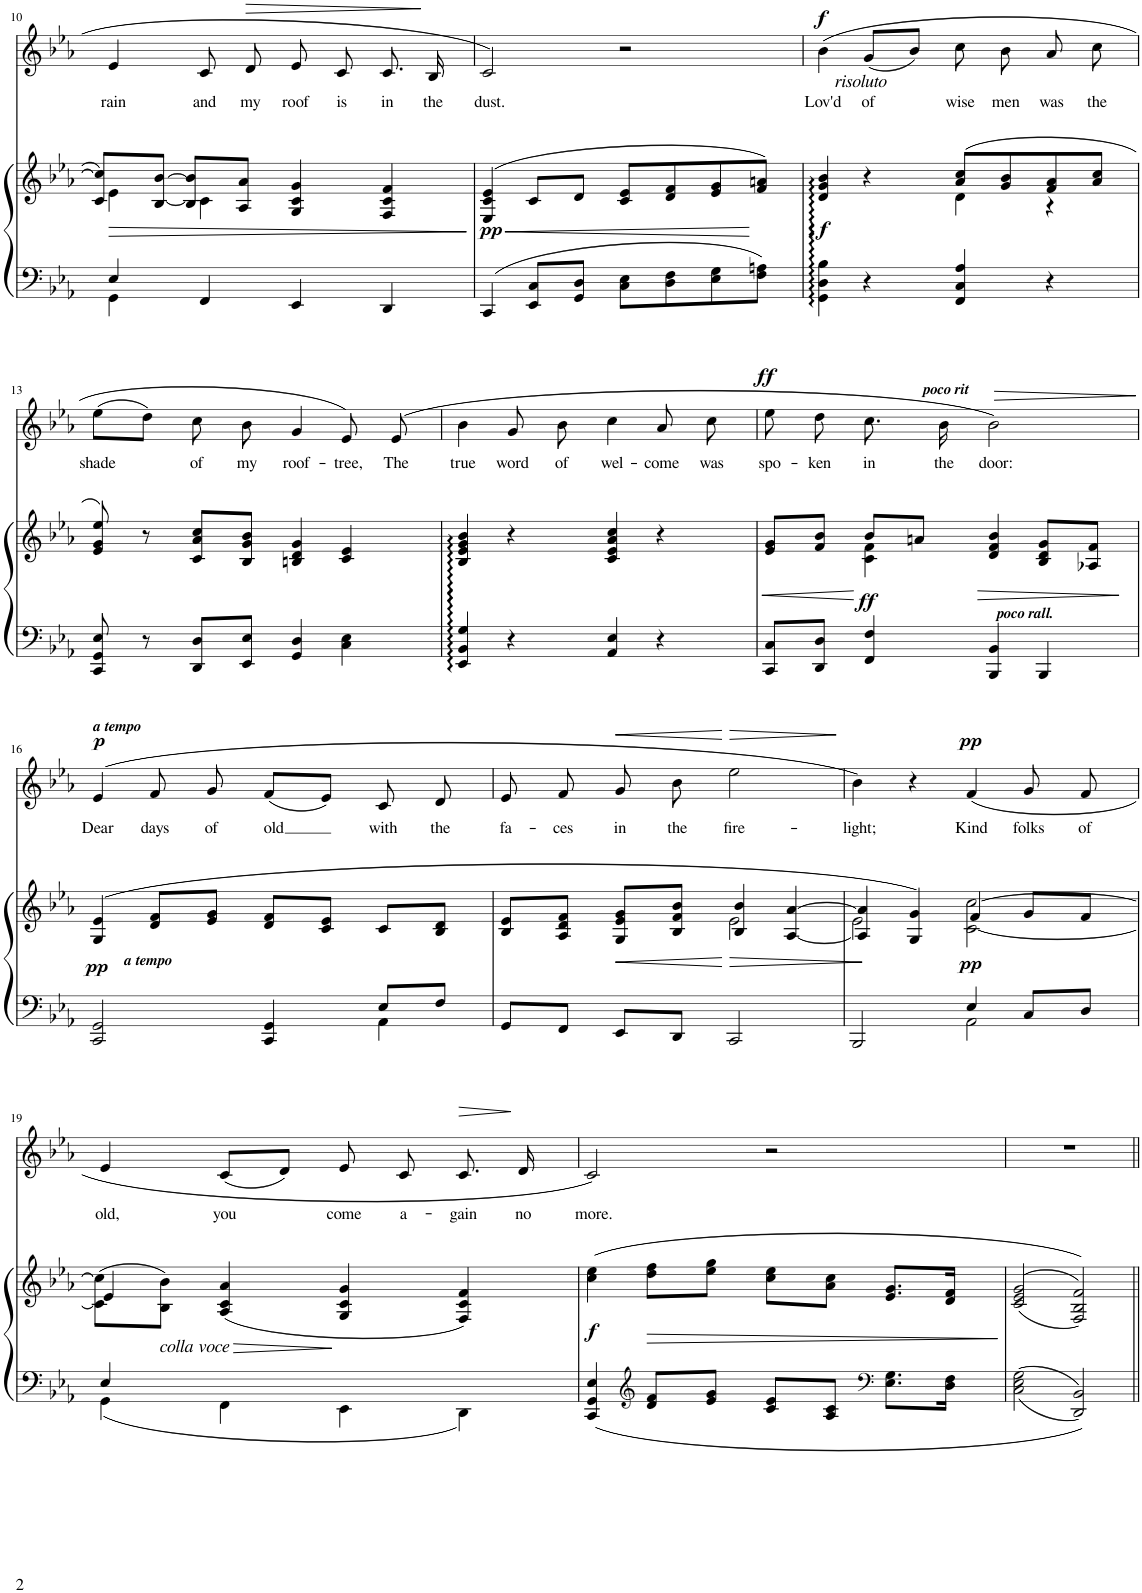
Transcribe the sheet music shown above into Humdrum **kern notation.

**kern	**kern	**dynam	**kern	**text	**dynam
*part2	*part2	*part2	*part1	*part1	*part1
*staff3	*staff2	*staff2/3	*staff1	*staff1	*staff1
*I"Piano	*	*	*I"Voice	*	*
*I'Pno	*	*	*	*	*
!!LO:PB:g=z
*clefF4	*clefG2	*	*clefG2	*	*
*k[b-e-a-]	*k[b-e-a-]	*	*k[b-e-a-]	*	*
*M4/4	*M4/4	*	*M4/4	*	*
*met(c)	*met(c)	*	*met(c)	*	*
=10	=10	=10	=10	=10	=10
*^	*	*	*	*	*
!	!	!	!LO:HP:b	!	!LO:LY:b	!
*	*	*^	*	*	*	*
4E-/	4GG\	8c/ 8cc/]L	4e-\	>	4e-/	rain	.
.	.	[<8B-/ [8b-/J	.	.	.	.	.
!	!	!	!	!	!	!LO:LY:b	!
4FF/	2.ryy	8B-/] 8b-/]L	4c\	.	8c/	and	.
!	!	!	!	!	!	!LO:LY:b	!LO:HP:b
.	.	8A-/ 8a-/J	.	.	8d/	my	>
!	!	!	!	!	!	!LO:LY:b	!
4EE-/	.	4G/ 4c/ 4g/	2ryy	.	8e-/	roof	.
!	!	!	!	!	!	!LO:LY:b	!
.	.	.	.	.	8c/	is	.
!	!	!	!	!	!	!LO:LY:b	!
4DD/	.	4F/ 4c/ 4f/	.	.	8.c/	in	.
!	!	!	!	!	!	!LO:LY:b	!
.	.	.	.	.	16B-/	the	]
*v	*v	*	*	*	*	*	*
*	*v	*v	*	*	*	*
.	.	]	.	.	.
=11	=11	=11	=11	=11	=11
!	!	!LO:HP:b	!	!LO:LY:b	!
!	!	!LO:DY:n=1:b	!	!	!
4CC/	(>4E-/ 4c/ 4e-/	< pp	2c/	dust.	.
8EE-/ 8C/L	8c/L	.	.	.	.
8GG/ 8D/J	8d/J	.	.	.	.
8C\ 8E-\L	8c/ 8e-/L	.	2r	.	.
8D\ 8F\	8d/ 8f/	.	.	.	.
8E-\ 8G\	8e-/ 8g/	.	.	.	.
8F\ 8An\J	8f/ 8an/J)	[	.	.	.
=12	=12	=12	=12	=12	=12
*	*^	*	*	*	*
!	!	!	!	!LO:TX:b:i:t=risoluto	!	!
!	!	!	!LO:DY:b	!	!LO:LY:b	!LO:DY:a
4GG\ 4D\ 4B-\	4d/ 4g/ 4b-/	2ryy	f	(4b-\	Lov'd	f
!	!	!	!	!	!LO:LY:b	!
4r	4r	.	.	(8g/L	of	.
.	.	.	.	8b-/J)	.	.
!	!	!	!	!	!LO:LY:b	!
4FF/ 4C/ 4A-/	(8a-/ 8cc/L	4d\	.	8cc\	wise	.
!	!	!	!	!	!LO:LY:b	!
.	8g/ 8b-/	.	.	8b-\	men	.
!	!	!	!	!	!LO:LY:b	!
4r	8f/ 8a-/	4r	.	8a-/	was	.
!	!	!	!	!	!LO:LY:b	!
.	8a-/ 8cc/J	.	.	8cc\	the	.
*	*v	*v	*	*	*	*
!!LO:LB:g=z
=13	=13	=13	=13	=13	=13
!	!	!	!	!LO:LY:b	!
8CC/ 8GG/ 8E-/	8e-/ 8g/ 8ee-/)	.	(8ee-\L	shade	.
8r	8r	.	8dd\J)	.	.
!	!	!	!	!LO:LY:b	!
8DD/ 8D/L	8c/ 8a-/ 8cc/L	.	8cc\	of	.
!	!	!	!	!LO:LY:b	!
8EE-/ 8E-/J	8B-/ 8g/ 8b-/J	.	8b-\	my	.
!	!	!	!	!LO:LY:b	!
4GG/ 4D/	4Bn/ 4d/ 4g/	.	4g/	roof-	.
!	!	!	!	!LO:LY:b	!
4C\ 4E-\	4c/ 4e-/	.	8e-/)	-tree,	.
!	!	!	!	!LO:LY:b	!
.	.	.	(8e-/	The	.
=14	=14	=14	=14	=14	=14
!	!	!	!	!LO:LY:b	!
4EE-/ 4BB-/ 4G/	4B-/ 4e-/ 4g/ 4b-/	.	4b-\	true	.
!	!	!	!	!LO:LY:b	!
4r	4r	.	8g/	word	.
!	!	!	!	!LO:LY:b	!
.	.	.	8b-\	of	.
!	!	!	!	!LO:LY:b	!
4AA-/ 4E-/	4c/ 4e-/ 4a-/ 4cc/	.	4cc\	wel-	.
!	!	!	!	!LO:LY:b	!
4r	4r	.	8a-/	-come	.
!	!	!	!	!LO:LY:b	!
.	.	.	8cc\	was	.
=15	=15	=15	=15	=15	=15
!	!	!LO:HP:b	!	!LO:LY:b	!LO:DY:a
*	*^	*	*	*	*
8CC/ 8C/L	8e-/ 8g/L	4ryy	<	8ee-\	spo-	ff
!	!	!	!	!	!LO:LY:b	!
8DD/ 8D/J	8f/ 8b-/J	.	.	8dd\	-ken	.
!	!	!	!LO:DY:n=1:b	!	!LO:LY:b	!
4FF/ 4F/	8b-/L	4c\ 4f\	[ ff	8.cc\	in	.
.	8an/J	.	.	.	.	.
!	!	!	!	!LO:TX:a:Bi:t=poco rit	!	!
!	!	!	!	!	!LO:LY:b	!
.	.	.	.	16b-\	the	.
!	!LO:TX:a:Bi:t=poco rall.	!	!	!	!	!
!	!	!	!LO:HP:b	!	!LO:LY:b	!LO:HP:b
4BBB-/ 4BB-/	4d/ 4f/ 4b-/	2ryy	>	2b-\)	door:	>
4BBB-/	8B-/ 8d/ 8g/L	.	.	.	.	.
.	8A-X/ 8f/J	.	.	.	.	.
*	*v	*v	*	*	*	*
.	.	]	.	.	]
!!LO:LB:g=z
=16	=16	=16	=16	=16	=16
*^	*	*	*	*	*
!	!	!	!	!LO:TX:a:Bi:t=a tempo	!	!
!	!	!	!	!LO:TX:a:Bi:t=a tempo	!	!
!	!	!	!LO:DY:a=2	!	!LO:LY:b	!LO:DY:a
2CC/ 2GG/	2.ryy	(4G/ 4e-/	pp	(4e-/	Dear	p
!	!	!	!	!	!LO:LY:b	!
.	.	8d/ 8f/L	.	8f/	days	.
!	!	!	!	!	!LO:LY:b	!
.	.	8e-/ 8g/J	.	8g/	of	.
!	!	!	!	!	!LO:LY:b	!
4CC/ 4GG/	.	8d/ 8f/L	.	(8f/L	old	.
.	.	8c/ 8e-/J	.	8e-/J)	.	.
!	!	!	!	!	!LO:LY:b	!
8E-/L	4AA-\	8c/L	.	8c/	with	.
!	!	!	!	!	!LO:LY:b	!
8F/J	.	8B-/ 8d/J	.	8d/	the	.
*v	*v	*	*	*	*	*
=17	=17	=17	=17	=17	=17
*	*^	*	*	*	*
!	!	!	!	!	!LO:LY:b	!
8GG/L	8B-/ 8e-/L	2ryy	.	8e-/	fa-	.
!	!	!	!	!	!LO:LY:b	!
8FF/J	8A-/ 8d/ 8f/J	.	.	8f/	-ces	.
!	!	!	!LO:HP:b	!	!LO:LY:b	!LO:HP:b
8EE-/L	8G/ 8e-/ 8g/L	.	<	8g/	in	<
!	!	!	!	!	!LO:LY:b	!
8DD/J	8B-/ 8f/ 8b-/J	.	.	8b-\	the	.
!	!	!	!LO:HP:n=1:b	!	!LO:LY:b	!LO:HP:n=1:b
2CC/	4B-/ 4b-/	2e-\	[ >	2ee-\	fire-	[ >
.	[<4A-/ [4a-/	.	.	.	.	.
*	*v	*v	*	*	*	*
.	.	.	.	.	]
=18	=18	=18	=18	=18	=18
*^	*^	*	*	*	*
!	!	!	!	!	!	!LO:LY:b	!
2BBB-/	2ryy	4A-/] 4a-/]	2e-\	.	4b-\)	-light;	.
.	.	4G/ 4g/)	.	]	4r	.	.
!	!	!	!	!LO:DY:b	!	!LO:LY:b	!LO:DY:a
4E-/	2AA-\	4f/	[2c\ [>2cc\	pp	(4f/	Kind	pp
!	!	!	!	!	!	!LO:LY:b	!
8C/L	.	8g/L	.	.	8g/	folks	.
!	!	!	!	!	!	!LO:LY:b	!
8D/J	.	8f/J	.	.	8f/	of	.
!!LO:LB:g=z
=19	=19	=19	=19	=19	=19	=19	=19
!	!	!	!	!	!	!LO:LY:b	!
4GG\	4E-/	4e-/	(>8c\] 8cc\]L	.	4e-/	old,	.
!	!	!	!LO:TX:b:i:t=colla voce	!	!	!	!
!	!	!	!	!LO:HP:b	!	!	!
.	.	.	8B-\ 8b-\J)	>	.	.	.
!	!	!	!	!	!	!LO:LY:b	!
4FF\	2.ryy	(4A-/ 4c/ 4a-/	2.ryy	.	(8c/L	you	.
.	.	.	.	.	8d/J)	.	.
!	!	!	!	!	!	!LO:LY:b	!
4EE-\	.	4G/ 4c/ 4g/	.	.	8e-/	come	.
!	!	!	!	!	!	!LO:LY:b	!
.	.	.	.	.	8c/	a-	.
!	!	!	!	!	!	!LO:LY:b	!LO:HP:b
4DD\	.	4F/ 4c/ 4f/)	.	.	8.c/	-gain	>
!	!	!	!	!	!	!LO:LY:b	!
.	.	.	.	.	16d/	no	]
*v	*v	*	*	*	*	*	*
*	*v	*v	*	*	*	*
=20	=20	=20	=20	=20	=20
!	!	!LO:DY:b	!	!LO:LY:b	!
4CC/ 4GG/ 4E-/	(4cc\ 4ee-\	f	2c/)	more.	.
*clefG2	*	*	*	*	*
8d/ 8f/L	8dd\ 8ff\L	.	.	.	.
8e-/ 8g/J	8ee-\ 8gg\J	.	.	.	.
8c/ 8e-/L	8cc\ 8ee-\L	.	2r	.	.
8A-/ 8c/J	8a-\ 8cc\J	.	.	.	.
*clefF4	*	*	*	*	*
8.E-\ 8.G\L	8.e-/ 8.g/L	.	.	.	.
16D\ 16F\Jk	16d/ 16f/Jk	.	.	.	.
.	.	]	.	.	.
=21	=21	=21	=21	=21	=21
2C\ 2E-\ 2G\	(>(2c/ 2e-/ 2g/	.	1r	.	.
2DD/ 2BB-/	2F/ 2B-/ 2f/)))	.	.	.	.
=||	=||	=||	=||	=||	=||
*-	*-	*-	*-	*-	*-
